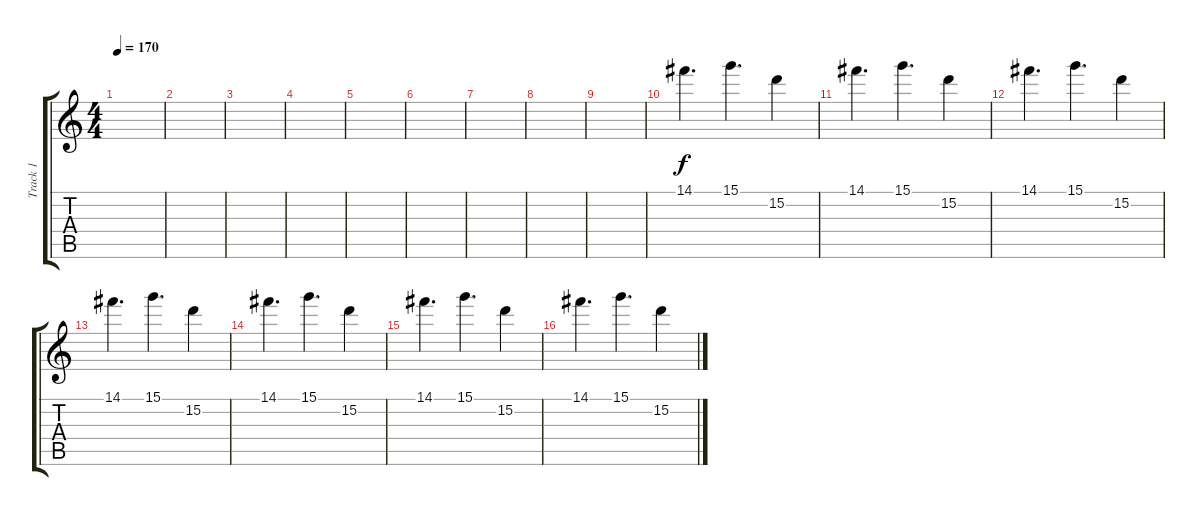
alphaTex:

\track ("Track 1" "Track 1") {mute instrument distortionguitar}
\staff {score tabs}
\tuning (E4 B3 G3 D3 A2 E2) {hide}
\ts (4 4)
\tempo 170
\clef g2
\ks c
|
|
|
|
|
|
|
|
|
14.1.4{d} 15.1.4{d} 15.2.4 |
14.1.4{d} 15.1.4{d} 15.2.4 |
14.1.4{d} 15.1.4{d} 15.2.4 |
14.1.4{d} 15.1.4{d} 15.2.4 |
14.1.4{d} 15.1.4{d} 15.2.4 |
14.1.4{d} 15.1.4{d} 15.2.4 |
14.1.4{d} 15.1.4{d} 15.2.4
